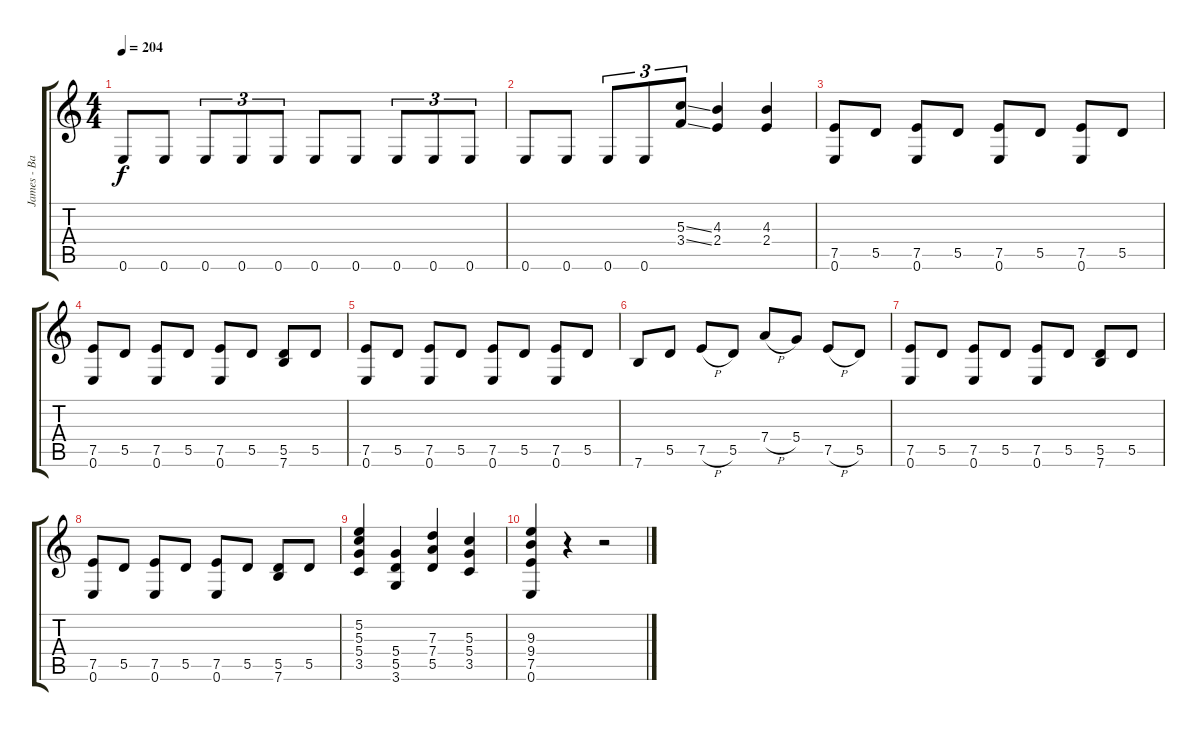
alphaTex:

\track ("James - Back Guitar" "James - Ba") {instrument overdrivenguitar}
\staff {score tabs}
\tuning (E4 B3 G3 D3 A2 E2) {hide}
\ts (4 4)
\tempo 204
\clef g2
\ks c
0.6.8{dy f} 0.6.8 0.6.8{tu (3 2)} 0.6.8{tu (3 2)} 0.6.8{tu (3 2)} 0.6.8 0.6.8 0.6.8{tu (3 2)} 0.6.8{tu (3 2)} 0.6.8{tu (3 2)} |
0.6.8 0.6.8 0.6.8{tu (3 2)} 0.6.8{tu (3 2)} (5.3{ss} 3.4{ss}).8{tu (3 2)} (4.3 2.4).4 (4.3 2.4).4 |
(7.5 0.6).8{volume 11 balance 12} 5.5.8 (7.5 0.6).8 5.5.8 (7.5 0.6).8 5.5.8 (7.5 0.6).8 5.5.8 |
(7.5 0.6).8 5.5.8 (7.5 0.6).8 5.5.8 (7.5 0.6).8 5.5.8 (5.5 7.6).8 5.5.8 |
(7.5 0.6).8 5.5.8 (7.5 0.6).8 5.5.8 (7.5 0.6).8 5.5.8 (7.5 0.6).8 5.5.8 |
7.6.8 5.5.8 7.5{h}.8 5.5.8 7.4{h}.8 5.4.8 7.5{h}.8 5.5.8 |
(7.5 0.6).8 5.5.8 (7.5 0.6).8 5.5.8 (7.5 0.6).8 5.5.8 (5.5 7.6).8 5.5.8 |
(7.5 0.6).8 5.5.8 (7.5 0.6).8 5.5.8 (7.5 0.6).8 5.5.8 (5.5 7.6).8 5.5.8 |
(5.2 5.3 5.4 3.5).4 (5.4 5.5 3.6).4 (7.3 7.4 5.5).4 (5.3 5.4 3.5).4 |
(9.3 9.4 7.5 0.6).4 r.4 r.2
